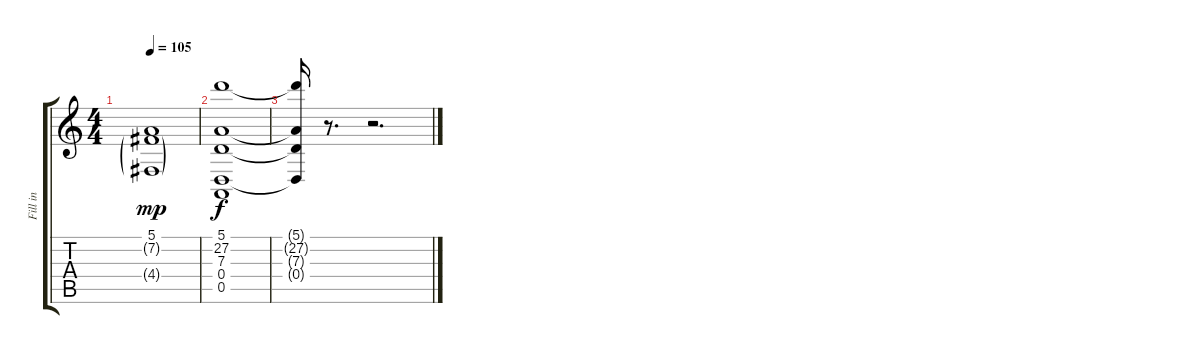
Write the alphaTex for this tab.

\track ("Fill in" "Fill in") {instrument stringensemble2}
\staff {score tabs}
\tuning (E4 B3 G3 D3 A2 E2) {hide}
\ts (4 4)
\tempo 105
\clef g2
\ks c
(5.1 7.2{g} 4.4{g}).1{dy mp volume 10} |
(5.1 27.2 7.3 0.4 0.5).1{dy f volume 4} |
(5.1{t} 27.2{t} 7.3{t} 0.4{t}).16 r.8{d} r.2{d}
